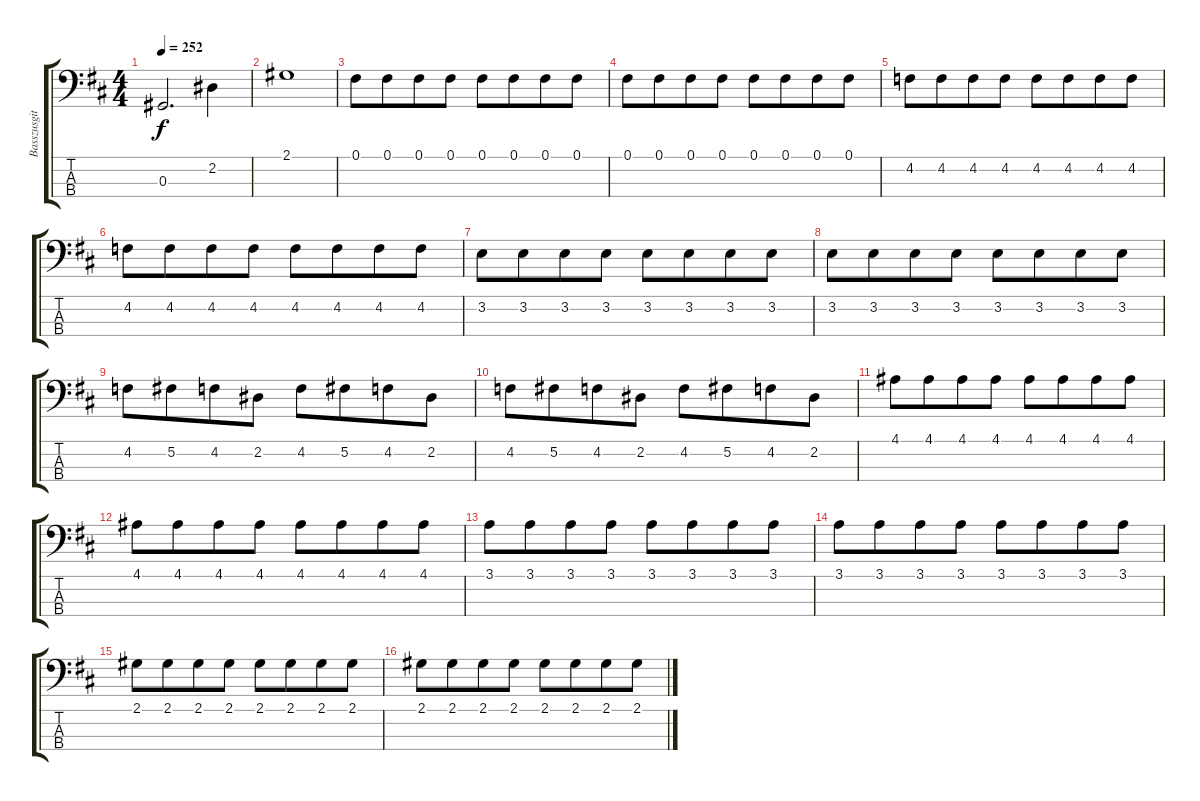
\track ("Basszusgitár (Barry Sparks)" "Basszusgit") {instrument electricbassfinger}
\staff {score tabs}
\tuning (Gb2 Db2 Ab1 Eb1) {hide}
\ts (4 4)
\tempo 252
\clef f4
\ks d
0.3.2{d dy f} 2.2.4 |
2.1.1 |
0.1.8 0.1.8{beam merge} 0.1.8 0.1.8 0.1.8 0.1.8{beam merge} 0.1.8 0.1.8 |
0.1.8 0.1.8{beam merge} 0.1.8 0.1.8 0.1.8 0.1.8{beam merge} 0.1.8 0.1.8 |
4.2.8 4.2.8{beam merge} 4.2.8 4.2.8 4.2.8 4.2.8{beam merge} 4.2.8 4.2.8 |
4.2.8 4.2.8{beam merge} 4.2.8 4.2.8 4.2.8 4.2.8{beam merge} 4.2.8 4.2.8 |
3.2.8 3.2.8{beam merge} 3.2.8 3.2.8 3.2.8 3.2.8{beam merge} 3.2.8 3.2.8 |
3.2.8 3.2.8{beam merge} 3.2.8 3.2.8 3.2.8 3.2.8{beam merge} 3.2.8 3.2.8 |
4.2.8 5.2.8{beam merge} 4.2.8 2.2.8 4.2.8 5.2.8{beam merge} 4.2.8 2.2.8 |
4.2.8 5.2.8{beam merge} 4.2.8 2.2.8 4.2.8 5.2.8{beam merge} 4.2.8 2.2.8 |
4.1.8 4.1.8{beam merge} 4.1.8 4.1.8 4.1.8 4.1.8{beam merge} 4.1.8 4.1.8 |
4.1.8 4.1.8{beam merge} 4.1.8 4.1.8 4.1.8 4.1.8{beam merge} 4.1.8 4.1.8 |
3.1.8 3.1.8{beam merge} 3.1.8 3.1.8 3.1.8 3.1.8{beam merge} 3.1.8 3.1.8 |
3.1.8 3.1.8{beam merge} 3.1.8 3.1.8 3.1.8 3.1.8{beam merge} 3.1.8 3.1.8 |
2.1.8 2.1.8{beam merge} 2.1.8 2.1.8 2.1.8 2.1.8{beam merge} 2.1.8 2.1.8 |
2.1.8 2.1.8{beam merge} 2.1.8 2.1.8 2.1.8 2.1.8{beam merge} 2.1.8 2.1.8
